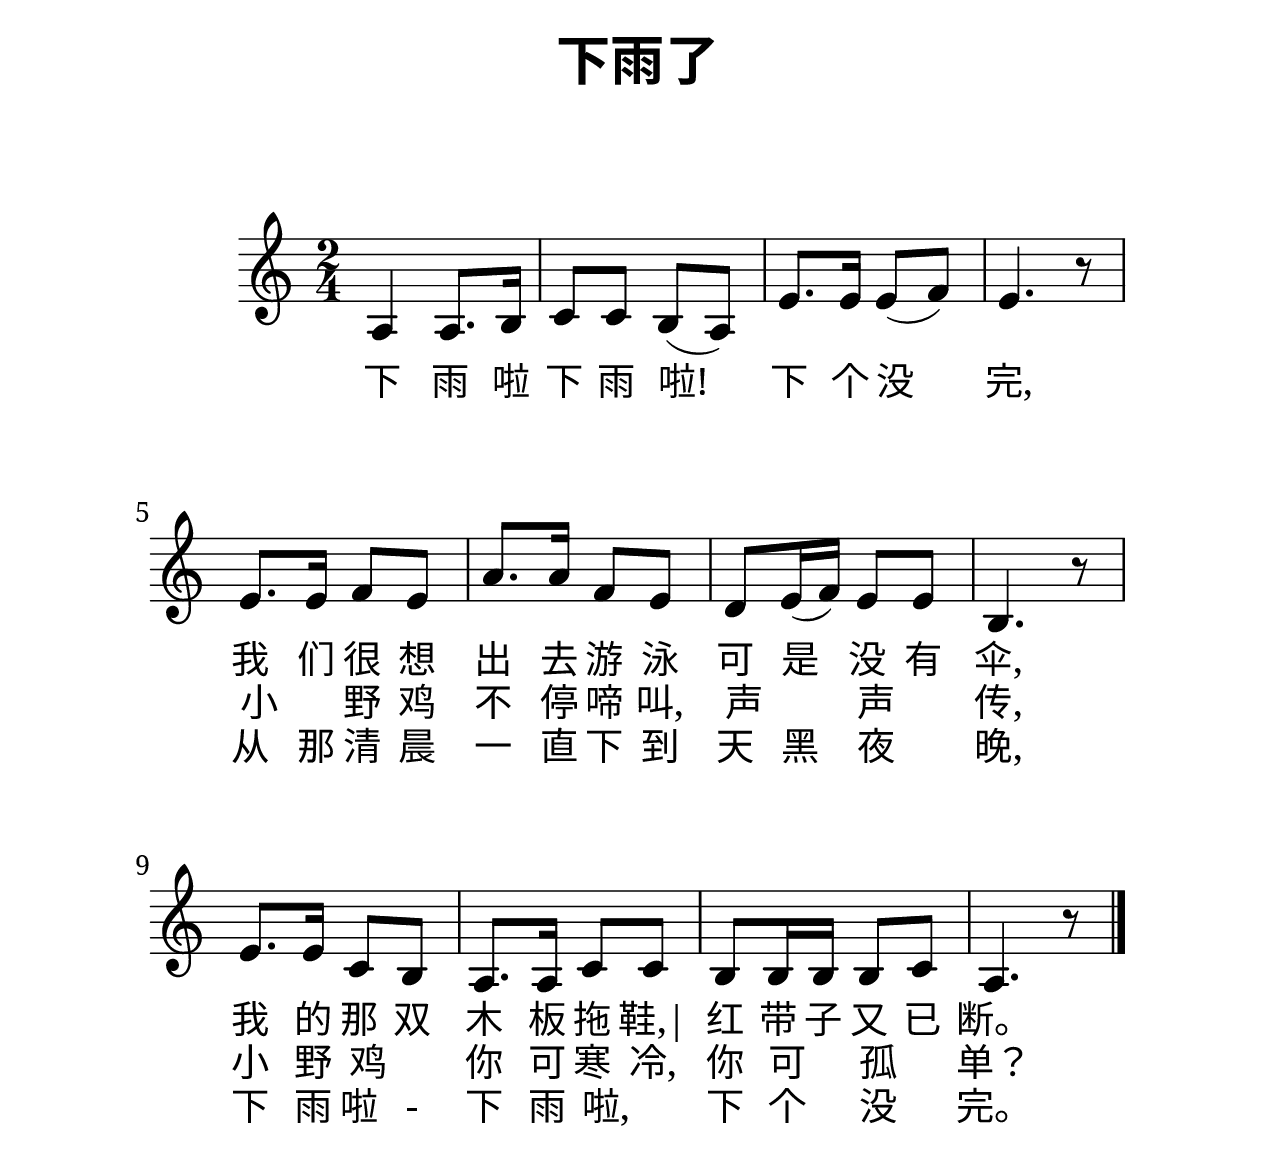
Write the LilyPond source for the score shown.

\version "2.16.0"  % necessary for upgrading to future LilyPond versions.
#(set-global-staff-size 30)

\paper  {
  #(define fonts
    (make-pango-font-tree "SimSun"
                          "Nimbus Sans"
                          "Luxi Mono"
                          (/ staff-height pt 20)))

  #(set-paper-size "letter")

  left-margin = 1\in
  right-margin = 1\in
  top-margin = 1\in
  bottom-margin = 1\in

  markup-system-spacing #'basic-distance = #15
  system-system-spacing #'padding = #8
}

\header{
  title = "下雨了"
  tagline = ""
}

\score {
  \relative c' {
  \time 2/4
  a a8. b16 | c8 c b (a) | e'8. e16 e8 (f) | e4. r8 | \break
  e8. e16 f8 e8 | a8. a16 f8 e8 | d8 e16 (f16) e8 e | b4. r8 | \break
  e8. e16 c8 b8 | a8. a16 c8 c8 | b8 b16 b16 b8 c8 | a4. r8 |
  \bar "|."
}

\addlyrics {
  下 雨 啦 | 下 雨 啦! | 下 个 没 | 完, |
  我 们 很 想 | 出 去 游 泳 | 可 是 没 有 | 伞, |
  我 的 那 双 | 木 板 拖 鞋,| 红 带 子 又 已 | 断。 |
}

\addlyrics {
  _ _ _ | _ _ _ | _ _ _ | _ |
  小 _ 野 鸡 | 不 停 啼 叫, | 声 _ 声 _ | 传, |
  小 野 鸡 _ | 你 可 寒 冷, | 你 可 _ 孤 _ | 单？
}

\addlyrics {
  _ _ _ | _ _ _ | _ _ _ | _ |
  从 那 清 晨 | 一 直 下 到 | 天 黑 夜 _ | 晚, |
  下 雨 啦 - | 下 雨 啦, _ | 下 个 _ 没 _ | 完。
}
}
